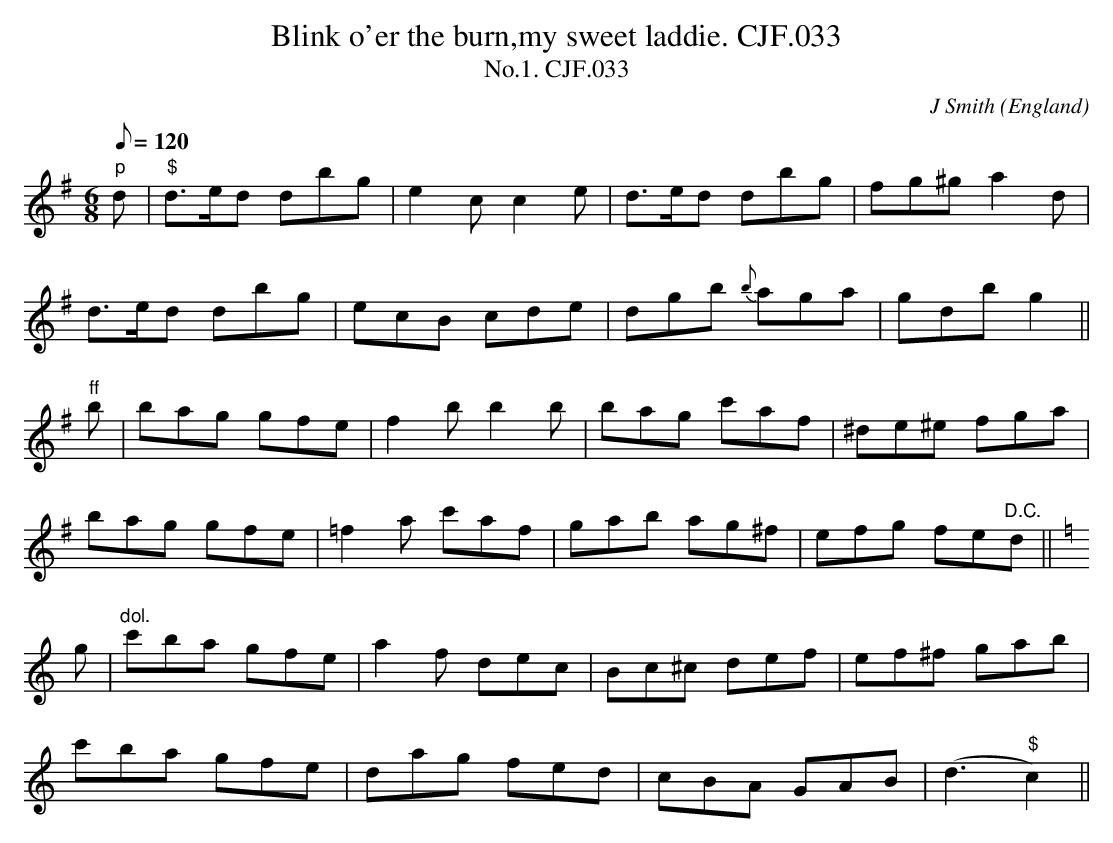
X:1
T:Blink o'er the burn,my sweet laddie. CJF.033
T:No.1. CJF.033
M:6/8
L:1/8
Q:120
C:J Smith
O:England
K:G
"p"d|"$"d>ed dbg|e2cc2e|d>ed dbg|fg^ga2d|!
d>ed dbg|ecB cde|dgb {b}aga|gdbg2h||!
"ff"b|bag gfe|f2bb2b|bag c'af|^de^e fga|!
bag gfe|=f2a c'af|gab ag^f|efg ">"fe"D.C."d||!
K:C
g|"dol."c'ba gfe|a2f dec|Bc^c def|ef^f gab|!
c'ba gfe|dag fed|cBA GAB|(d3"$"c2)||
